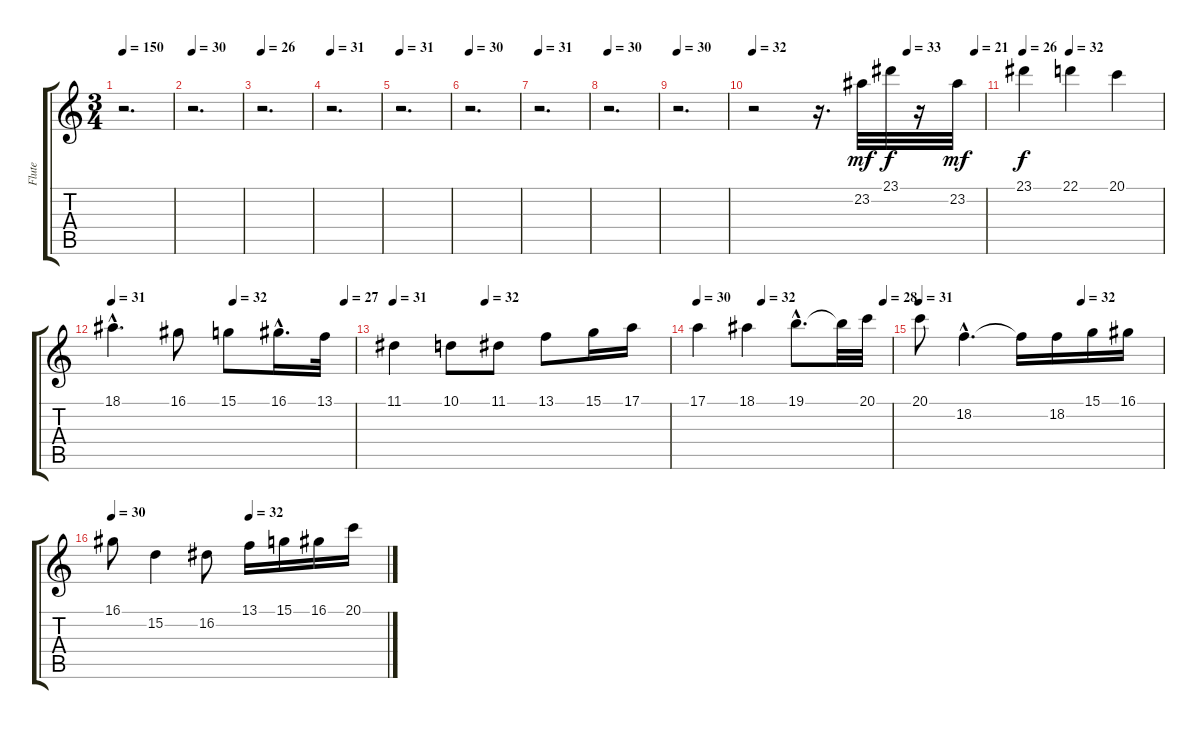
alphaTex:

\track ("Flute" "Flute") {instrument flute}
\staff {score tabs}
\tuning (E4 B3 G3 D3 A2 E2) {hide}
\ts (3 4)
\tempo 150
\clef g2
\ks c
r.2{d dy mf instrument flute} |
\tempo 30
r.2{d} |
\tempo 26
r.2{d} |
\tempo 31
r.2{d} |
\tempo 31
r.2{d} |
\tempo 30
r.2{d} |
\tempo 31
r.2{d} |
\tempo 30
r.2{d} |
\tempo 30
r.2{d} |
\tempo 32
\tempo (33 0.6666666666666666)
\tempo (21 0.9583333333333334)
r.2 r.16{d} 23.2.32{instrument flute} 23.1.32{dy f} r.16 23.2.32{dy mf} |
\tempo 26
\tempo (32 0.3333333333333333)
23.1.4{dy f} 22.1.4 20.1.4 |
\tempo 31
\tempo (32 0.5)
\tempo (27 0.9583333333333334)
18.1{hac}.4{d} 16.1.8 15.1.8 16.1{hac}.16{d} 13.1.32 |
\tempo 31
\tempo (32 0.3333333333333333)
11.1.4 10.1.8 11.1.8 13.1.8 15.1.16 17.1.16 |
\tempo 30
\tempo (32 0.3333333333333333)
\tempo (28 0.9583333333333334)
17.1.4 18.1.4 19.1{hac}.8{d} 19.1{t}.32 20.1.32 |
\tempo 31
\tempo (32 0.6666666666666666)
20.1.8 18.2{hac}.4{d} 18.2{t}.16 18.2.16 15.1.16 16.1.16 |
\tempo 30
\tempo (32 0.5)
16.1.8 15.2.4 16.2.8 13.1.16 15.1.16 16.1.16 20.1.16
